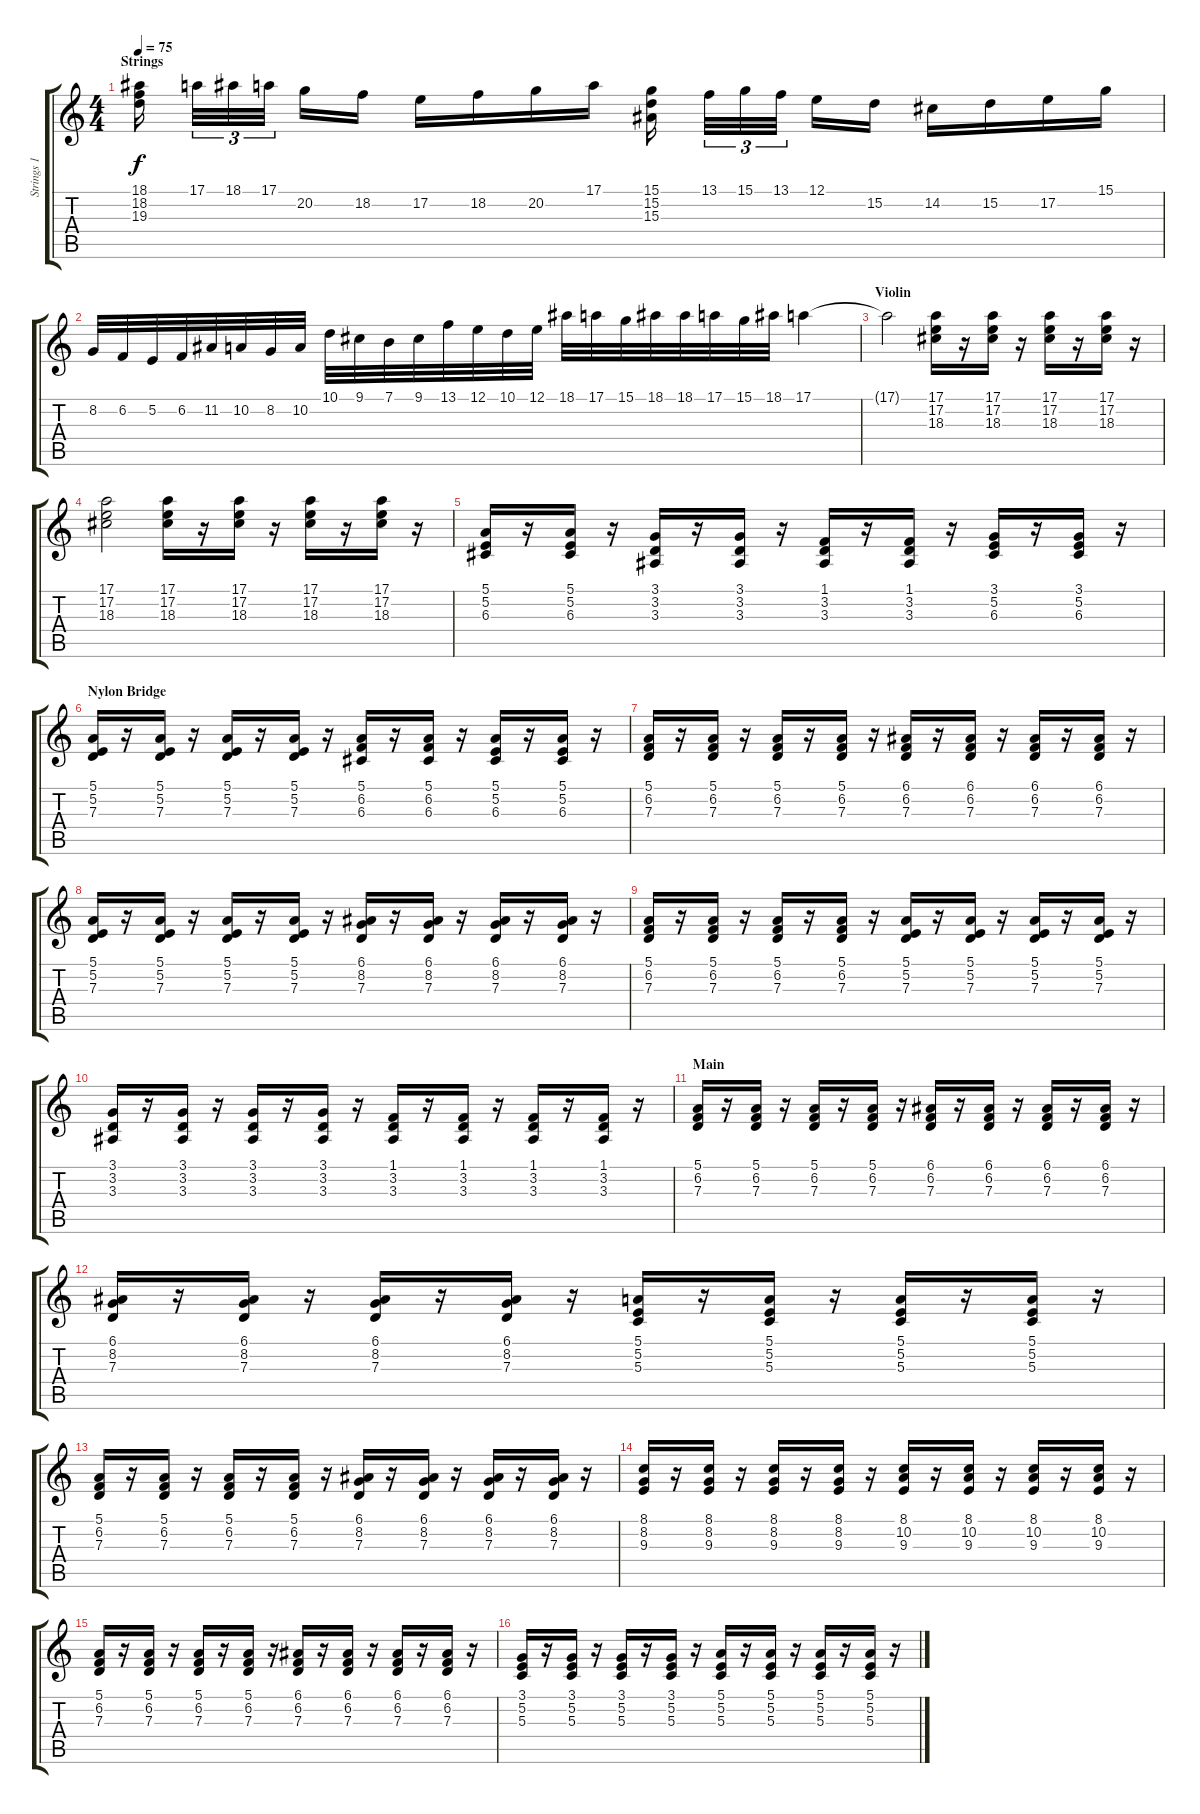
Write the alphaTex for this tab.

\track ("Strings 1" "Strings 1") {instrument stringensemble1}
\staff {score tabs}
\tuning (E4 B3 G3 D3 A2 E2) {hide}
\ts (4 4)
\section ("" "Strings")
\tempo 75
\clef g2
\ks c
(18.1 18.2 19.3).16{dy f} 17.1.32{tu (3 2)} 18.1.32{tu (3 2)} 17.1.32{tu (3 2)} 20.2.16 18.2.16 17.2.16 18.2.16 20.2.16 17.1.16 (15.1 15.2 15.3).16 13.1.32{tu (3 2)} 15.1.32{tu (3 2)} 13.1.32{tu (3 2)} 12.1.16 15.2.16 14.2.16 15.2.16 17.2.16 15.1.16 |
8.2.32 6.2.32 5.2.32 6.2.32 11.2.32 10.2.32 8.2.32 10.2.32 10.1.32 9.1.32 7.1.32 9.1.32 13.1.32 12.1.32 10.1.32 12.1.32 18.1.32 17.1.32 15.1.32 18.1.32 18.1.32 17.1.32 15.1.32 18.1.32 17.1.4 |
\section ("" "Violin")
17.1{t}.2 (17.1 17.2 18.3).16 r.16 (17.1 17.2 18.3).16 r.16 (17.1 17.2 18.3).16 r.16 (17.1 17.2 18.3).16 r.16 |
(17.1 17.2 18.3).2 (17.1 17.2 18.3).16 r.16 (17.1 17.2 18.3).16 r.16 (17.1 17.2 18.3).16 r.16 (17.1 17.2 18.3).16 r.16 |
(5.1 5.2 6.3).16 r.16 (5.1 5.2 6.3).16 r.16 (3.1 3.2 3.3).16 r.16 (3.1 3.2 3.3).16 r.16 (1.1 3.2 3.3).16 r.16 (1.1 3.2 3.3).16 r.16 (3.1 5.2 6.3).16 r.16 (3.1 5.2 6.3).16 r.16 |
\section ("" "Nylon Bridge")
(5.1 5.2 7.3).16 r.16 (5.1 5.2 7.3).16 r.16 (5.1 5.2 7.3).16 r.16 (5.1 5.2 7.3).16 r.16 (5.1 6.2 6.3).16 r.16 (5.1 6.2 6.3).16 r.16 (5.1 5.2 6.3).16 r.16 (5.1 5.2 6.3).16 r.16 |
(5.1 6.2 7.3).16 r.16 (5.1 6.2 7.3).16 r.16 (5.1 6.2 7.3).16 r.16 (5.1 6.2 7.3).16 r.16 (6.1 6.2 7.3).16 r.16 (6.1 6.2 7.3).16 r.16 (6.1 6.2 7.3).16 r.16 (6.1 6.2 7.3).16 r.16 |
(5.1 5.2 7.3).16 r.16 (5.1 5.2 7.3).16 r.16 (5.1 5.2 7.3).16 r.16 (5.1 5.2 7.3).16 r.16 (6.1 8.2 7.3).16 r.16 (6.1 8.2 7.3).16 r.16 (6.1 8.2 7.3).16 r.16 (6.1 8.2 7.3).16 r.16 |
(5.1 6.2 7.3).16 r.16 (5.1 6.2 7.3).16 r.16 (5.1 6.2 7.3).16 r.16 (5.1 6.2 7.3).16 r.16 (5.1 5.2 7.3).16 r.16 (5.1 5.2 7.3).16 r.16 (5.1 5.2 7.3).16 r.16 (5.1 5.2 7.3).16 r.16 |
(3.1 3.2 3.3).16 r.16 (3.1 3.2 3.3).16 r.16 (3.1 3.2 3.3).16 r.16 (3.1 3.2 3.3).16 r.16 (1.1 3.2 3.3).16 r.16 (1.1 3.2 3.3).16 r.16 (1.1 3.2 3.3).16 r.16 (1.1 3.2 3.3).16 r.16 |
\section ("" "Main")
(5.1 6.2 7.3).16 r.16 (5.1 6.2 7.3).16 r.16 (5.1 6.2 7.3).16 r.16 (5.1 6.2 7.3).16 r.16 (6.1 6.2 7.3).16 r.16 (6.1 6.2 7.3).16 r.16 (6.1 6.2 7.3).16 r.16 (6.1 6.2 7.3).16 r.16 |
(6.1 8.2 7.3).16 r.16 (6.1 8.2 7.3).16 r.16 (6.1 8.2 7.3).16 r.16 (6.1 8.2 7.3).16 r.16 (5.1 5.2 5.3).16 r.16 (5.1 5.2 5.3).16 r.16 (5.1 5.2 5.3).16 r.16 (5.1 5.2 5.3).16 r.16 |
(5.1 6.2 7.3).16 r.16 (5.1 6.2 7.3).16 r.16 (5.1 6.2 7.3).16 r.16 (5.1 6.2 7.3).16 r.16 (6.1 8.2 7.3).16 r.16 (6.1 8.2 7.3).16 r.16 (6.1 8.2 7.3).16 r.16 (6.1 8.2 7.3).16 r.16 |
(8.1 8.2 9.3).16 r.16 (8.1 8.2 9.3).16 r.16 (8.1 8.2 9.3).16 r.16 (8.1 8.2 9.3).16 r.16 (8.1 10.2 9.3).16 r.16 (8.1 10.2 9.3).16 r.16 (8.1 10.2 9.3).16 r.16 (8.1 10.2 9.3).16 r.16 |
(5.1 6.2 7.3).16 r.16 (5.1 6.2 7.3).16 r.16 (5.1 6.2 7.3).16 r.16 (5.1 6.2 7.3).16 r.16 (6.1 6.2 7.3).16 r.16 (6.1 6.2 7.3).16 r.16 (6.1 6.2 7.3).16 r.16 (6.1 6.2 7.3).16 r.16 |
(3.1 5.2 5.3).16 r.16 (3.1 5.2 5.3).16 r.16 (3.1 5.2 5.3).16 r.16 (3.1 5.2 5.3).16 r.16 (5.1 5.2 5.3).16 r.16 (5.1 5.2 5.3).16 r.16 (5.1 5.2 5.3).16 r.16 (5.1 5.2 5.3).16 r.16
